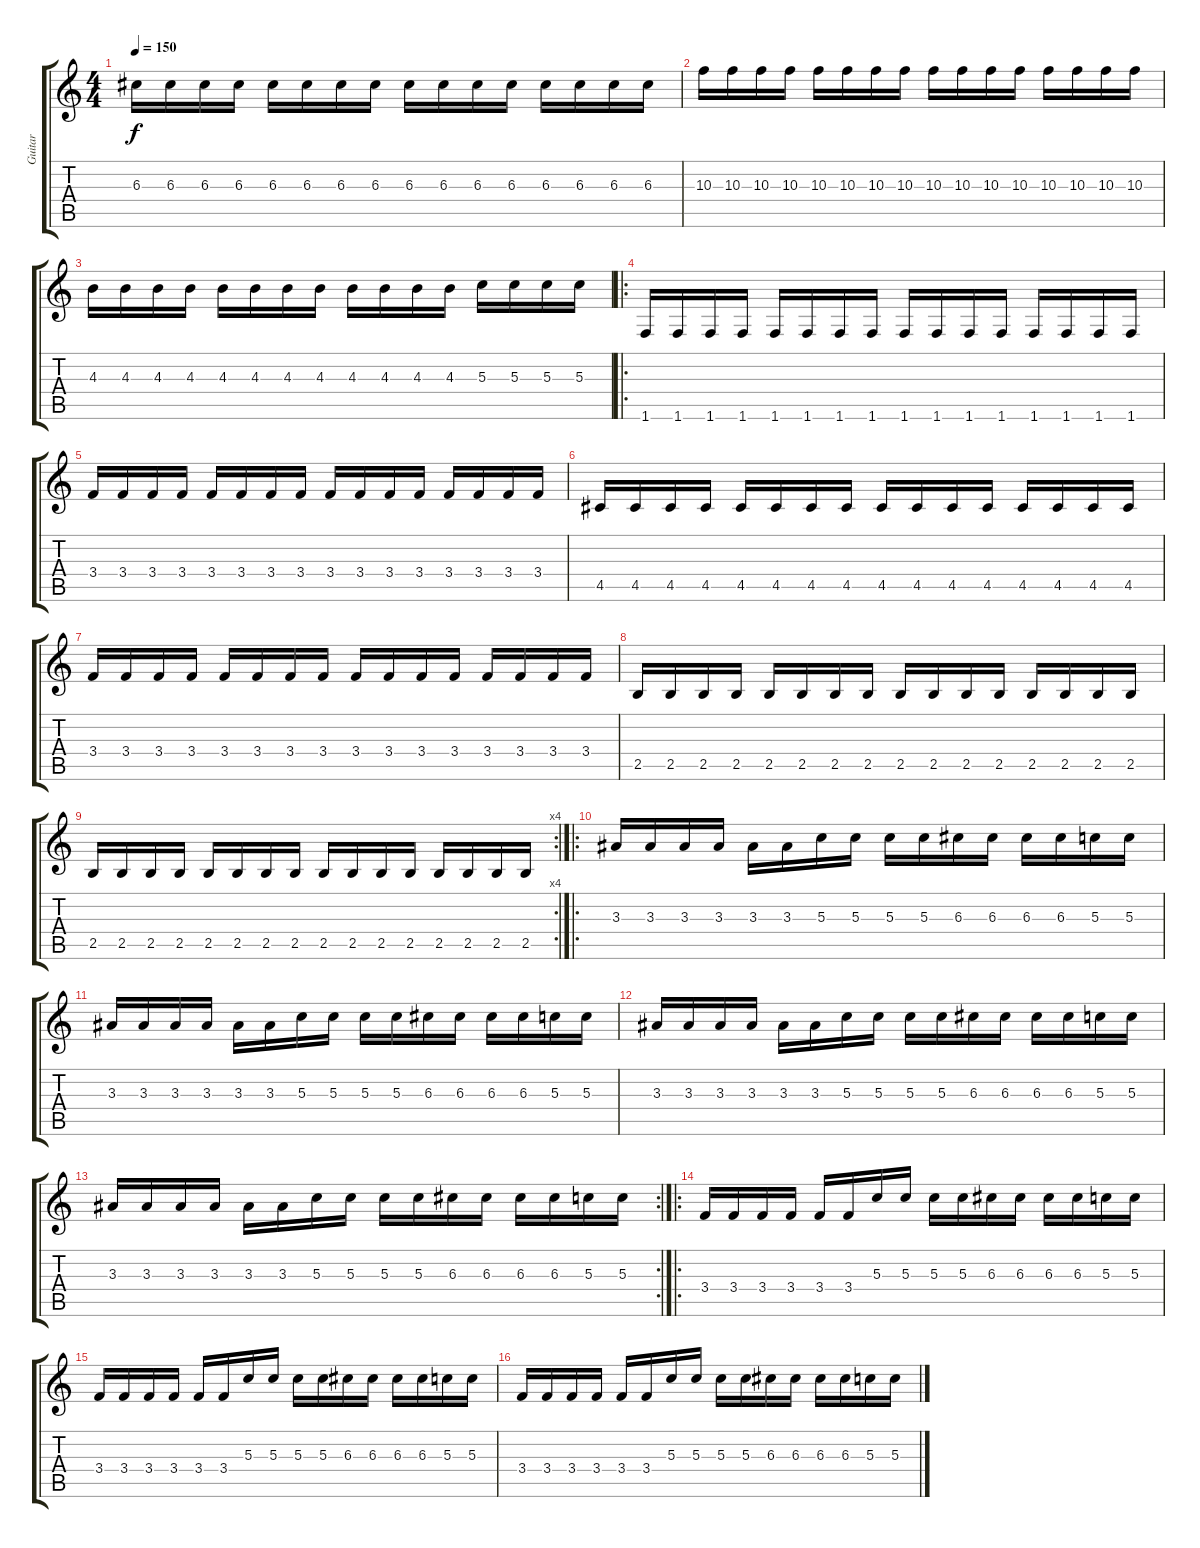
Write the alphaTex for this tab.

\track ("Guitar" "Guitar") {instrument overdrivenguitar}
\staff {score tabs}
\tuning (E4 B3 G3 D3 A2 E2) {hide}
\ts (4 4)
\tempo 150
\clef g2
\ks c
6.3.16{dy f} 6.3.16 6.3.16 6.3.16 6.3.16 6.3.16 6.3.16 6.3.16 6.3.16 6.3.16 6.3.16 6.3.16 6.3.16 6.3.16 6.3.16 6.3.16 |
10.3.16 10.3.16 10.3.16 10.3.16 10.3.16 10.3.16 10.3.16 10.3.16 10.3.16 10.3.16 10.3.16 10.3.16 10.3.16 10.3.16 10.3.16 10.3.16 |
4.3.16 4.3.16 4.3.16 4.3.16 4.3.16 4.3.16 4.3.16 4.3.16 4.3.16 4.3.16 4.3.16 4.3.16 5.3.16 5.3.16 5.3.16 5.3.16 |
\ro
1.6.16 1.6.16 1.6.16 1.6.16 1.6.16 1.6.16 1.6.16 1.6.16 1.6.16 1.6.16 1.6.16 1.6.16 1.6.16 1.6.16 1.6.16 1.6.16 |
3.4.16 3.4.16 3.4.16 3.4.16 3.4.16 3.4.16 3.4.16 3.4.16 3.4.16 3.4.16 3.4.16 3.4.16 3.4.16 3.4.16 3.4.16 3.4.16 |
4.5.16 4.5.16 4.5.16 4.5.16 4.5.16 4.5.16 4.5.16 4.5.16 4.5.16 4.5.16 4.5.16 4.5.16 4.5.16 4.5.16 4.5.16 4.5.16 |
3.4.16 3.4.16 3.4.16 3.4.16 3.4.16 3.4.16 3.4.16 3.4.16 3.4.16 3.4.16 3.4.16 3.4.16 3.4.16 3.4.16 3.4.16 3.4.16 |
2.5.16 2.5.16 2.5.16 2.5.16 2.5.16 2.5.16 2.5.16 2.5.16 2.5.16 2.5.16 2.5.16 2.5.16 2.5.16 2.5.16 2.5.16 2.5.16 |
\rc 4
2.5.16 2.5.16 2.5.16 2.5.16 2.5.16 2.5.16 2.5.16 2.5.16 2.5.16 2.5.16 2.5.16 2.5.16 2.5.16 2.5.16 2.5.16 2.5.16 |
\ro
3.3.16 3.3.16 3.3.16 3.3.16 3.3.16 3.3.16 5.3.16 5.3.16 5.3.16 5.3.16 6.3.16 6.3.16 6.3.16 6.3.16 5.3.16 5.3.16 |
3.3.16 3.3.16 3.3.16 3.3.16 3.3.16 3.3.16 5.3.16 5.3.16 5.3.16 5.3.16 6.3.16 6.3.16 6.3.16 6.3.16 5.3.16 5.3.16 |
3.3.16 3.3.16 3.3.16 3.3.16 3.3.16 3.3.16 5.3.16 5.3.16 5.3.16 5.3.16 6.3.16 6.3.16 6.3.16 6.3.16 5.3.16 5.3.16 |
\rc 2
3.3.16 3.3.16 3.3.16 3.3.16 3.3.16 3.3.16 5.3.16 5.3.16 5.3.16 5.3.16 6.3.16 6.3.16 6.3.16 6.3.16 5.3.16 5.3.16 |
\ro
3.4.16 3.4.16 3.4.16 3.4.16 3.4.16 3.4.16 5.3.16 5.3.16 5.3.16 5.3.16 6.3.16 6.3.16 6.3.16 6.3.16 5.3.16 5.3.16 |
3.4.16 3.4.16 3.4.16 3.4.16 3.4.16 3.4.16 5.3.16 5.3.16 5.3.16 5.3.16 6.3.16 6.3.16 6.3.16 6.3.16 5.3.16 5.3.16 |
3.4.16 3.4.16 3.4.16 3.4.16 3.4.16 3.4.16 5.3.16 5.3.16 5.3.16 5.3.16 6.3.16 6.3.16 6.3.16 6.3.16 5.3.16 5.3.16
